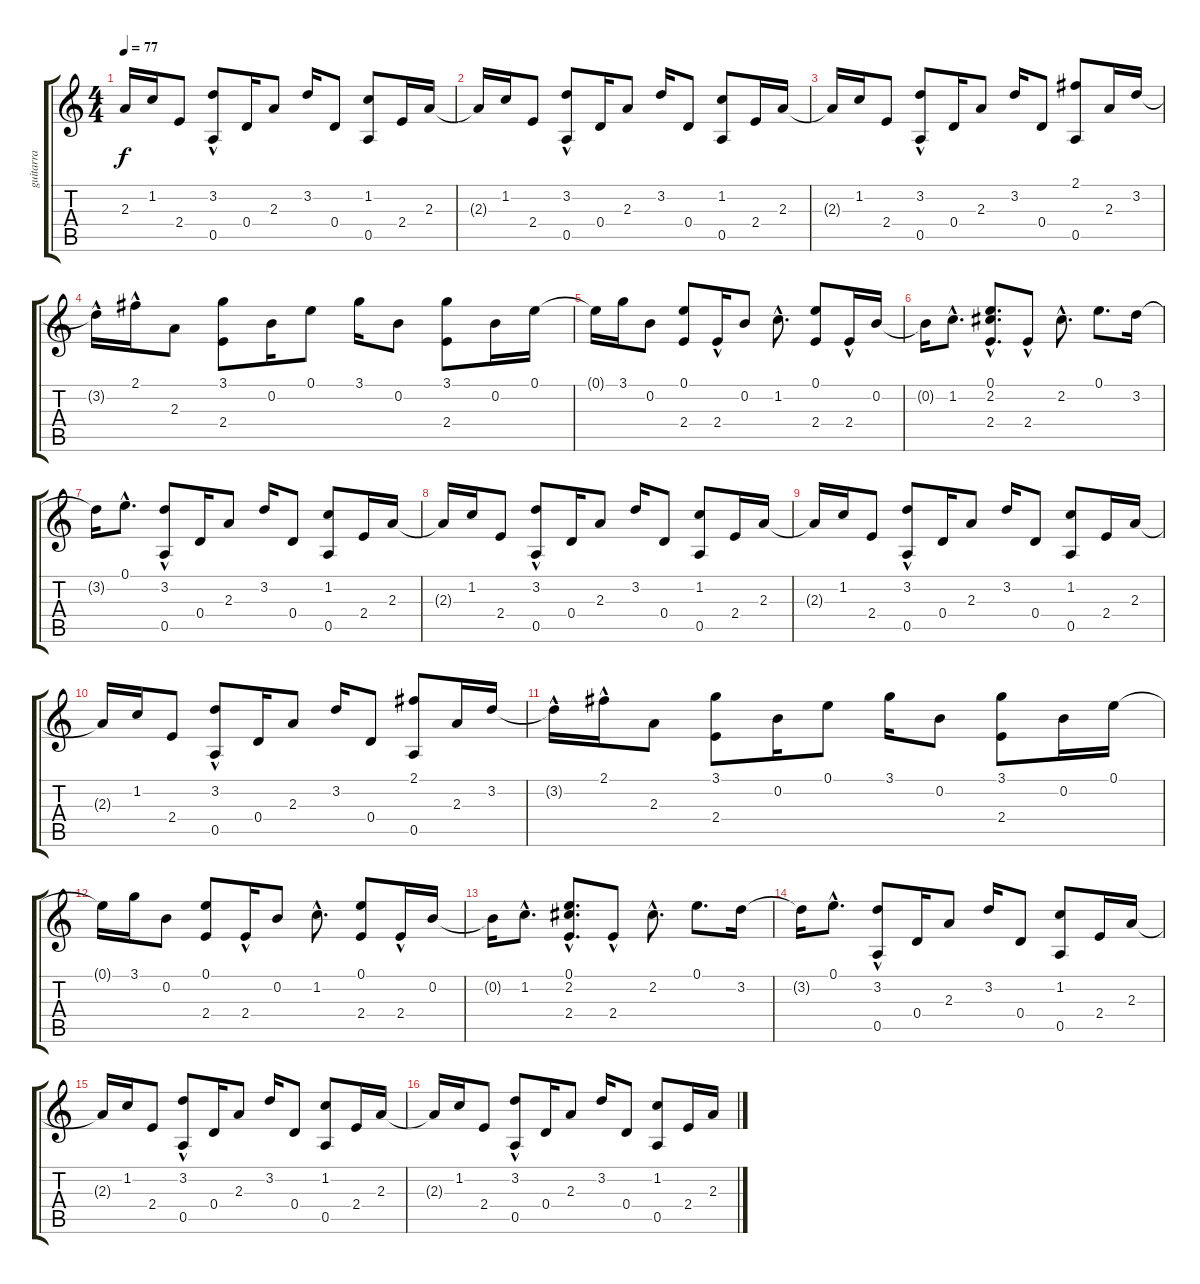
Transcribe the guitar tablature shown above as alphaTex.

\track ("guitarra" "guitarra") {instrument acousticguitarnylon}
\staff {score tabs}
\tuning (E4 B3 G3 D3 A2 E2) {hide}
\ts (4 4)
\tempo 77
\clef g2
\ks c
2.3{t}.16{dy f} 1.2.16 2.4.8 (3.2{hac} 0.5).8 0.4.16 2.3.8 3.2.16 0.4.8 (1.2 0.5).8 2.4.16 2.3.16 |
2.3{t}.16 1.2.16 2.4.8 (3.2{hac} 0.5).8 0.4.16 2.3.8 3.2.16 0.4.8 (1.2 0.5).8 2.4.16 2.3.16 |
2.3{t}.16 1.2.16 2.4.8 (3.2{hac} 0.5).8 0.4.16 2.3.8 3.2.16 0.4.8 (2.1 0.5).8 2.3.16 3.2.16 |
3.2{hac t}.16 2.1{hac}.16 2.3.8 (3.1 2.4).8 0.2.16 0.1.8 3.1.16 0.2.8 (3.1 2.4).8 0.2.16 0.1.16 |
0.1{t}.16 3.1.16 0.2.8 (0.1 2.4).8 2.4{hac}.16 0.2.8 1.2{hac}.8{d} (0.1 2.4).8 2.4{hac}.16 0.2.16 |
0.2{t}.16 1.2{hac}.8{d} (0.1 2.2 2.4{hac}).8{d} 2.4{hac}.8 2.2{hac}.8{d} 0.1.8{d} 3.2.16 |
3.2{t}.16 0.1{hac}.8{d} (3.2{hac} 0.5).8 0.4.16 2.3.8 3.2.16 0.4.8 (1.2 0.5).8 2.4.16 2.3.16 |
2.3{t}.16 1.2.16 2.4.8 (3.2{hac} 0.5).8 0.4.16 2.3.8 3.2.16 0.4.8 (1.2 0.5).8 2.4.16 2.3.16 |
2.3{t}.16 1.2.16 2.4.8 (3.2{hac} 0.5).8 0.4.16 2.3.8 3.2.16 0.4.8 (1.2 0.5).8 2.4.16 2.3.16 |
2.3{t}.16 1.2.16 2.4.8 (3.2{hac} 0.5).8 0.4.16 2.3.8 3.2.16 0.4.8 (2.1 0.5).8 2.3.16 3.2.16 |
3.2{hac t}.16 2.1{hac}.16 2.3.8 (3.1 2.4).8 0.2.16 0.1.8 3.1.16 0.2.8 (3.1 2.4).8 0.2.16 0.1.16 |
0.1{t}.16 3.1.16 0.2.8 (0.1 2.4).8 2.4{hac}.16 0.2.8 1.2{hac}.8{d} (0.1 2.4).8 2.4{hac}.16 0.2.16 |
0.2{t}.16 1.2{hac}.8{d} (0.1 2.2 2.4{hac}).8{d} 2.4{hac}.8 2.2{hac}.8{d} 0.1.8{d} 3.2.16 |
3.2{t}.16 0.1{hac}.8{d} (3.2{hac} 0.5).8 0.4.16 2.3.8 3.2.16 0.4.8 (1.2 0.5).8 2.4.16 2.3.16 |
2.3{t}.16 1.2.16 2.4.8 (3.2{hac} 0.5).8 0.4.16 2.3.8 3.2.16 0.4.8 (1.2 0.5).8 2.4.16 2.3.16 |
2.3{t}.16 1.2.16 2.4.8 (3.2{hac} 0.5).8 0.4.16 2.3.8 3.2.16 0.4.8 (1.2 0.5).8 2.4.16 2.3.16
